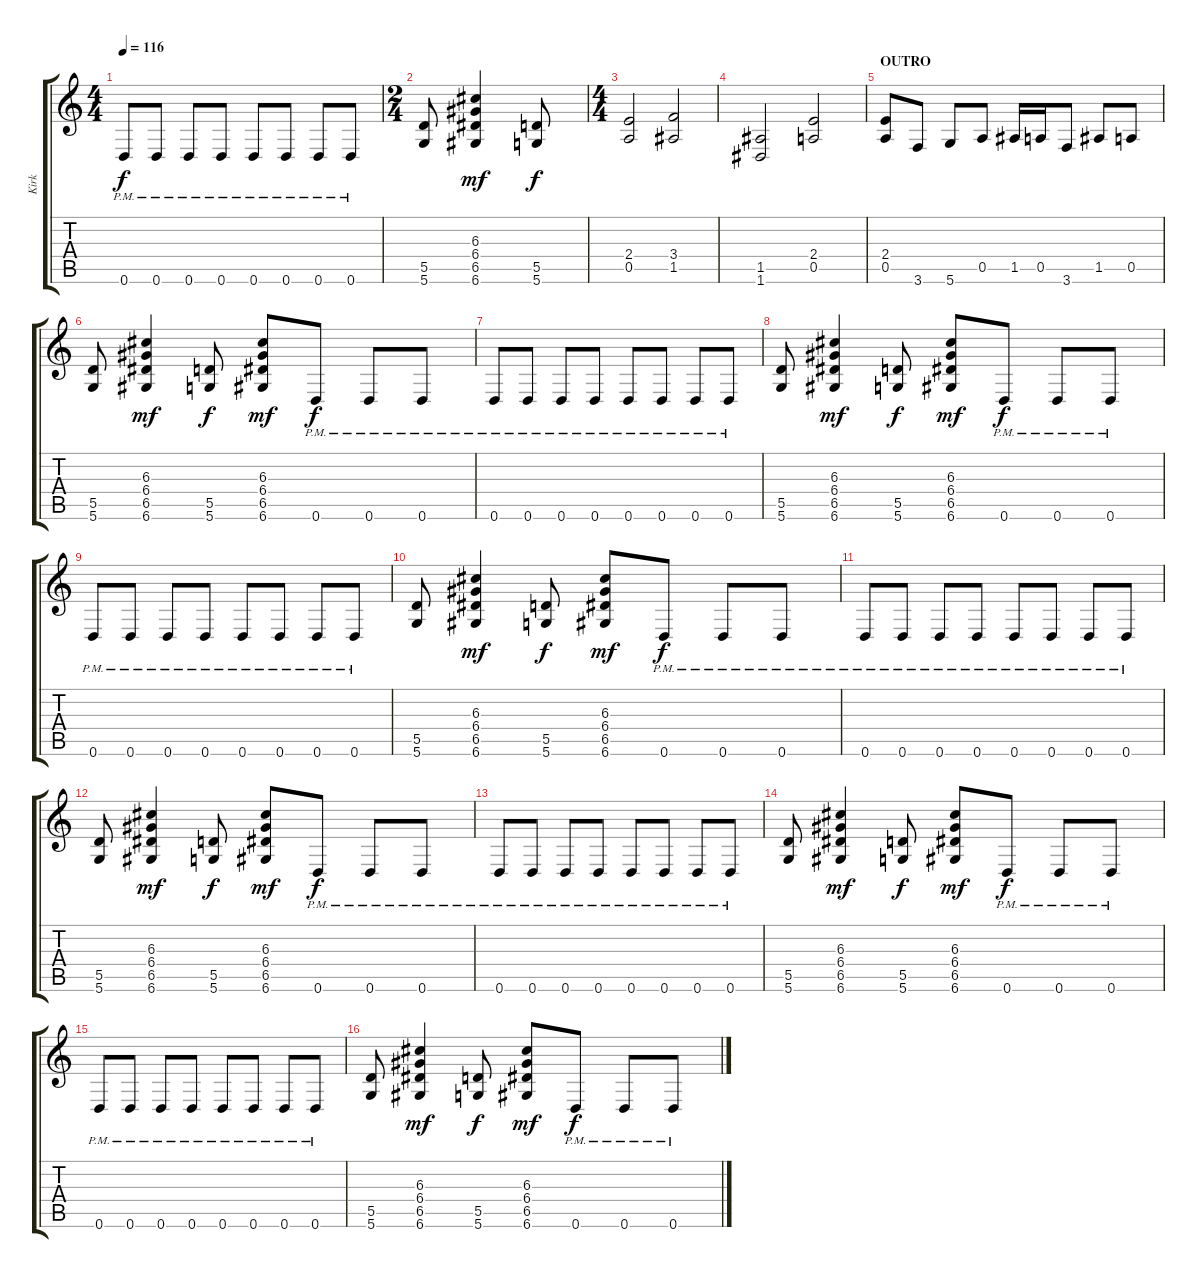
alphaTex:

\track ("Kirk" "Kirk") {instrument distortionguitar}
\staff {score tabs}
\tuning (E4 B3 G3 D3 A2 D2) {hide}
\ts (4 4)
\tempo 116
\clef g2
\ks c
0.6{pm}.8{dy f} 0.6{pm}.8 0.6{pm}.8 0.6{pm}.8 0.6{pm}.8 0.6{pm}.8 0.6{pm}.8 0.6{pm}.8 |
\ts (2 4)
(5.5 5.6).8 (6.3 6.4 6.5 6.6).4{dy mf} (5.5 5.6).8{dy f} |
\ts (4 4)
(2.4 0.5).2 (3.4 1.5).2 |
(1.5 1.6).2 (2.4 0.5).2 |
\section ("" "OUTRO")
(2.4 0.5).8 3.6.8 5.6.8 0.5.8 1.5.16 0.5.16 3.6.8 1.5.8 0.5.8 |
(5.5 5.6).8 (6.3 6.4 6.5 6.6).4{dy mf} (5.5 5.6).8{dy f} (6.3 6.4 6.5 6.6).8{dy mf} 0.6{pm}.8{dy f} 0.6{pm}.8 0.6{pm}.8 |
0.6{pm}.8 0.6{pm}.8 0.6{pm}.8 0.6{pm}.8 0.6{pm}.8 0.6{pm}.8 0.6{pm}.8 0.6{pm}.8 |
(5.5 5.6).8 (6.3 6.4 6.5 6.6).4{dy mf} (5.5 5.6).8{dy f} (6.3 6.4 6.5 6.6).8{dy mf} 0.6{pm}.8{dy f} 0.6{pm}.8 0.6{pm}.8 |
0.6{pm}.8 0.6{pm}.8 0.6{pm}.8 0.6{pm}.8 0.6{pm}.8 0.6{pm}.8 0.6{pm}.8 0.6{pm}.8 |
(5.5 5.6).8 (6.3 6.4 6.5 6.6).4{dy mf} (5.5 5.6).8{dy f} (6.3 6.4 6.5 6.6).8{dy mf} 0.6{pm}.8{dy f} 0.6{pm}.8 0.6{pm}.8 |
0.6{pm}.8 0.6{pm}.8 0.6{pm}.8 0.6{pm}.8 0.6{pm}.8 0.6{pm}.8 0.6{pm}.8 0.6{pm}.8 |
(5.5 5.6).8 (6.3 6.4 6.5 6.6).4{dy mf} (5.5 5.6).8{dy f} (6.3 6.4 6.5 6.6).8{dy mf} 0.6{pm}.8{dy f} 0.6{pm}.8 0.6{pm}.8 |
0.6{pm}.8 0.6{pm}.8 0.6{pm}.8 0.6{pm}.8 0.6{pm}.8 0.6{pm}.8 0.6{pm}.8 0.6{pm}.8 |
(5.5 5.6).8 (6.3 6.4 6.5 6.6).4{dy mf} (5.5 5.6).8{dy f} (6.3 6.4 6.5 6.6).8{dy mf} 0.6{pm}.8{dy f} 0.6{pm}.8 0.6{pm}.8 |
0.6{pm}.8 0.6{pm}.8 0.6{pm}.8 0.6{pm}.8 0.6{pm}.8 0.6{pm}.8 0.6{pm}.8 0.6{pm}.8 |
(5.5 5.6).8 (6.3 6.4 6.5 6.6).4{dy mf} (5.5 5.6).8{dy f} (6.3 6.4 6.5 6.6).8{dy mf} 0.6{pm}.8{dy f} 0.6{pm}.8 0.6{pm}.8
